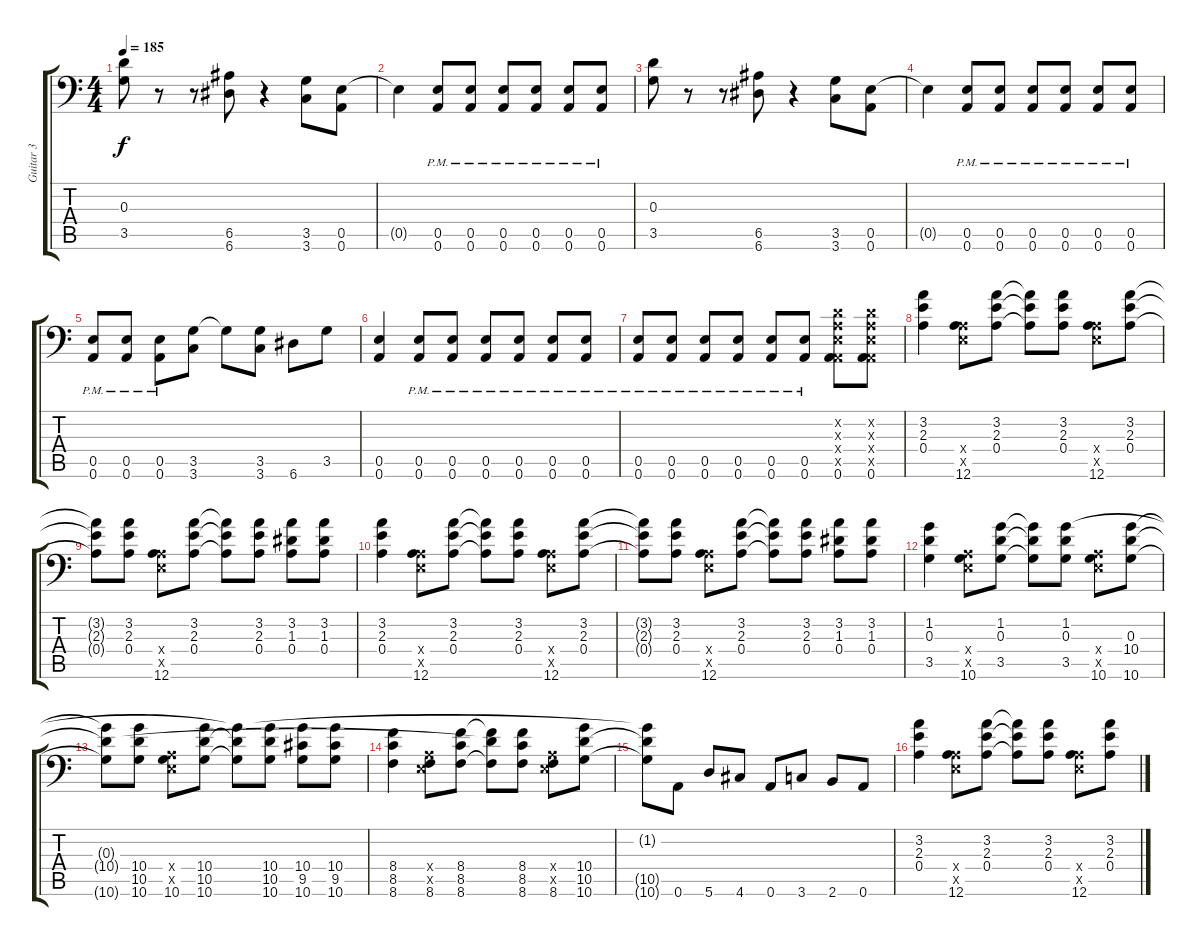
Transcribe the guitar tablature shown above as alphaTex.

\track ("Guitar 3" "Guitar 3") {instrument distortionguitar}
\staff {score tabs}
\tuning (B3 Gb3 D3 A2 E2 A1) {hide}
\ts (4 4)
\tempo 185
\clef f4
\ks c
(0.3 3.5).8{dy f} r.8 r.8 (6.5 6.6).8 r.4 (3.5 3.6).8 (0.5 0.6).8 |
0.5{t}.4 (0.5{pm} 0.6{pm}).8 (0.5{pm} 0.6{pm}).8 (0.5{pm} 0.6{pm}).8 (0.5{pm} 0.6{pm}).8 (0.5{pm} 0.6{pm}).8 (0.5{pm} 0.6{pm}).8 |
(0.3 3.5).8 r.8 r.8 (6.5 6.6).8 r.4 (3.5 3.6).8 (0.5 0.6).8 |
0.5{t}.4 (0.5{pm} 0.6{pm}).8{instrument overdrivenguitar} (0.5{pm} 0.6{pm}).8 (0.5{pm} 0.6{pm}).8 (0.5{pm} 0.6{pm}).8 (0.5{pm} 0.6{pm}).8 (0.5{pm} 0.6{pm}).8 |
(0.5{pm} 0.6{pm}).8 (0.5{pm} 0.6{pm}).8 (0.5{pm} 0.6{pm}).8 (3.5 3.6).8 3.5{t}.8 (3.5 3.6).8 6.6.8 3.5.8 |
(0.5 0.6).4 (0.5{pm} 0.6{pm}).8 (0.5{pm} 0.6{pm}).8 (0.5{pm} 0.6{pm}).8 (0.5{pm} 0.6{pm}).8 (0.5{pm} 0.6{pm}).8 (0.5{pm} 0.6{pm}).8 |
(0.5{pm} 0.6{pm}).8 (0.5{pm} 0.6{pm}).8 (0.5{pm} 0.6{pm}).8 (0.5{pm} 0.6{pm}).8 (0.5{pm} 0.6{pm}).8 (0.5{pm} 0.6{pm}).8 (-21.2{x} 0.3{x} 0.4{x} 0.5{x} 0.6).8 (-21.2{x} 0.3{x} 0.4{x} 0.5{x} 0.6).8 |
(3.2 2.3 0.4).4{instrument distortionguitar} (0.4{x} 0.5{x} 12.6).8 (3.2 2.3 0.4).8 (3.2{t} 2.3{t} 0.4{t}).8 (3.2 2.3 0.4).8 (0.4{x} 0.5{x} 12.6).8 (3.2 2.3 0.4).8 |
(3.2{t} 2.3{t} 0.4{t}).8 (3.2 2.3 0.4).8 (0.4{x} 0.5{x} 12.6).8 (3.2 2.3 0.4).8 (3.2{t} 2.3{t} 0.4{t}).8 (3.2 2.3 0.4).8 (3.2 1.3 0.4).8 (3.2 1.3 0.4).8 |
(3.2 2.3 0.4).4 (0.4{x} 0.5{x} 12.6).8 (3.2 2.3 0.4).8 (3.2{t} 2.3{t} 0.4{t}).8 (3.2 2.3 0.4).8 (0.4{x} 0.5{x} 12.6).8 (3.2 2.3 0.4).8 |
(3.2{t} 2.3{t} 0.4{t}).8 (3.2 2.3 0.4).8 (0.4{x} 0.5{x} 12.6).8 (3.2 2.3 0.4).8 (3.2{t} 2.3{t} 0.4{t}).8 (3.2 2.3 0.4).8 (3.2 1.3 0.4).8 (3.2 1.3 0.4).8 |
(1.2 0.3 3.5).4 (0.4{x} 0.5{x} 10.6).8 (1.2 0.3 3.5).8 (1.2{t} 0.3{t} 3.5{t}).8 (1.2 0.3 3.5).8 (0.4{x} 0.5{x} 10.6).8 (0.3 10.4 10.6).8 |
(0.3{t} 10.4{t} 10.6{t}).8 (10.4 10.5 10.6).8 (0.4{x} 0.5{x} 10.6).8 (10.4 10.5 10.6).8 (1.2{t} 10.5{t} 10.6{t}).8 (10.4 10.5 10.6).8 (10.4 9.5 10.6).8 (10.4 9.5 10.6).8 |
(8.4 8.5 8.6).4 (0.4{x} 0.5{x} 8.6).8 (8.4 8.5 8.6).8 (0.3{t} 8.4{t} 8.6{t}).8 (8.4 8.5 8.6).8 (0.4{x} 0.5{x} 8.6).8 (10.4 10.5 10.6).8 |
(1.2{t} 10.5{t} 10.6{t}).8 0.6.8 5.6.8 4.6.8 0.6.8 3.6.8 2.6.8 0.6.8 |
(3.2 2.3 0.4).4 (0.4{x} 0.5{x} 12.6).8 (3.2 2.3 0.4).8 (3.2{t} 2.3{t} 0.4{t}).8 (3.2 2.3 0.4).8 (0.4{x} 0.5{x} 12.6).8 (3.2 2.3 0.4).8
